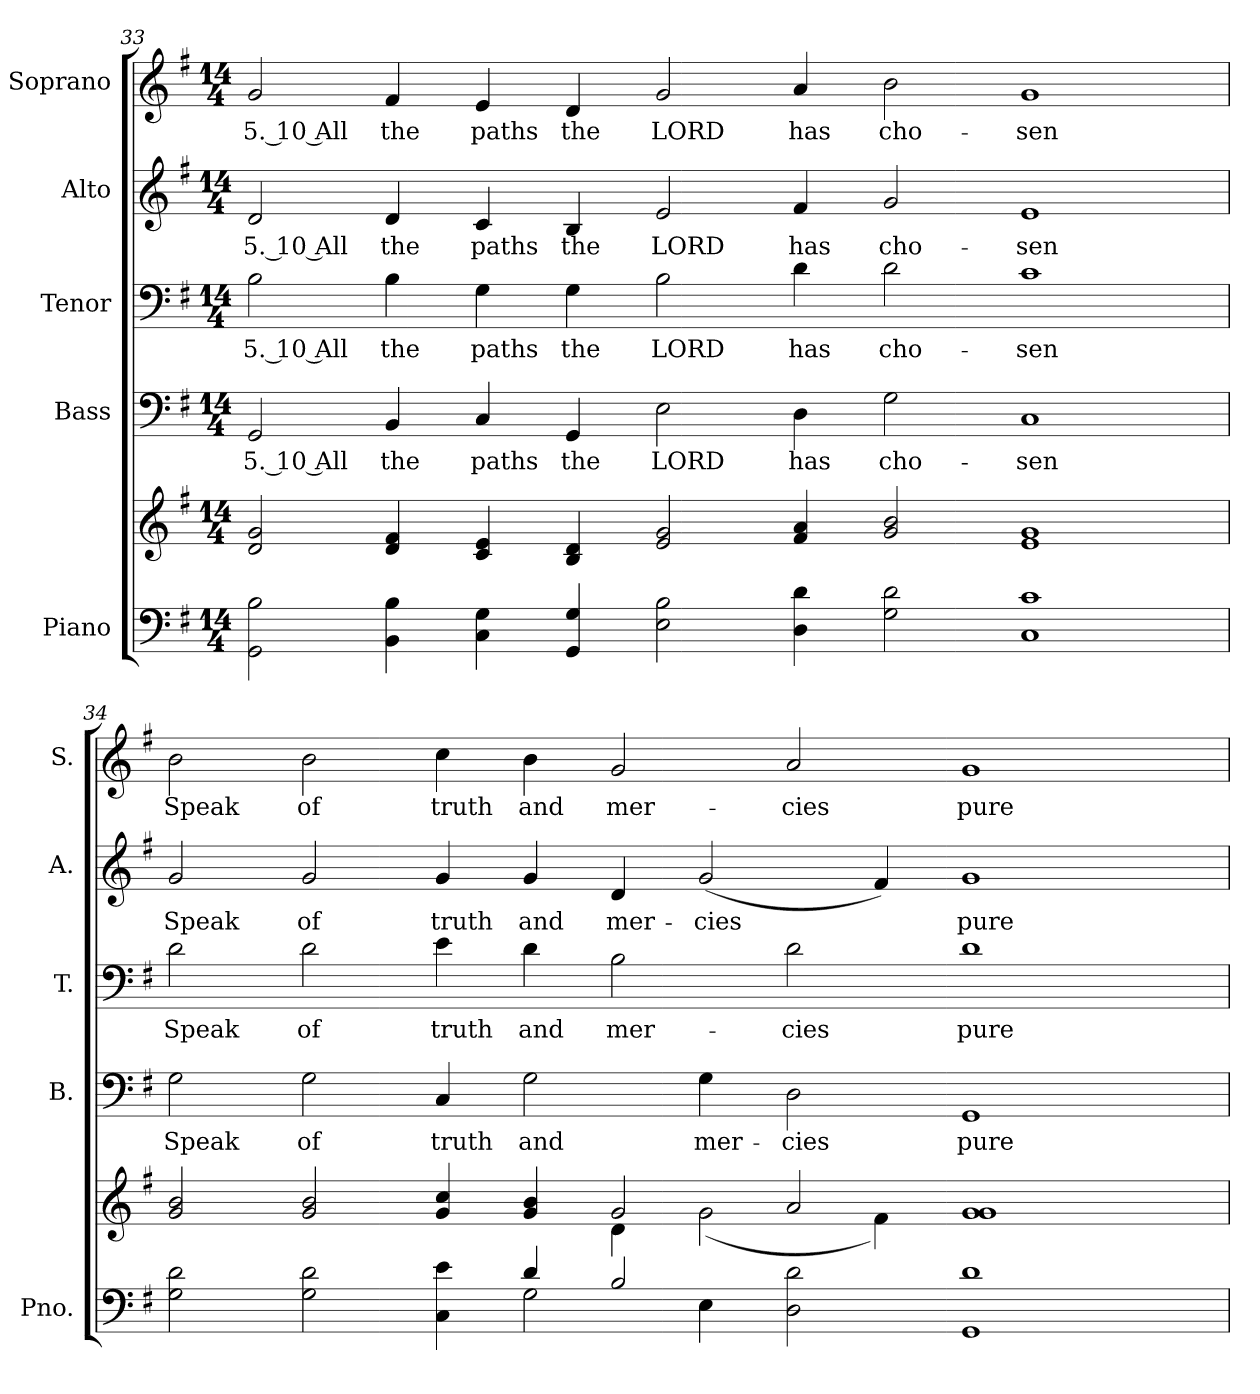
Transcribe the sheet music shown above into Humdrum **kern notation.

**kern	**kern	**kern	**text	**kern	**text	**kern	**text	**kern	**text
*part5	*part5	*part4	*part4	*part3	*part3	*part2	*part2	*part1	*part1
*staff6	*staff5	*staff4	*staff4	*staff3	*staff3	*staff2	*staff2	*staff1	*staff1
*I"Piano	*	*I"Bass	*	*I"Tenor	*	*I"Alto	*	*I"Soprano	*
*I'Pno.	*	*I'B.	*	*I'T.	*	*I'A.	*	*I'S.	*
!!LO:PB:g=z
*clefF4	*clefG2	*clefF4	*	*clefF4	*	*clefG2	*	*clefG2	*
*k[f#]	*k[f#]	*k[f#]	*	*k[f#]	*	*k[f#]	*	*k[f#]	*
*G:	*G:	*G:	*	*G:	*	*G:	*	*G:	*
*M14/4	*M14/4	*M14/4	*	*M14/4	*	*M14/4	*	*M14/4	*
=33	=33	=33	=33	=33	=33	=33	=33	=33	=33
!	!	!	!LO:LY:b:color=#000000	!	!	!	!	!	!
!	!	!	!	!	!LO:LY:b:color=#000000	!	!	!	!
!	!	!	!	!	!	!	!LO:LY:b:color=#000000	!	!
!	!	!	!	!	!	!	!	!	!LO:LY:b:color=#000000
2GGi\ 2Bi	2di/ 2gi	2GGi/	5. 10 All	2Bi\	5. 10 All	2di/	5. 10 All	2gi/	5. 10 All
!	!	!	!LO:LY:b:color=#000000	!	!	!	!	!	!
!	!	!	!	!	!LO:LY:b:color=#000000	!	!	!	!
!	!	!	!	!	!	!	!LO:LY:b:color=#000000	!	!
!	!	!	!	!	!	!	!	!	!LO:LY:b:color=#000000
4BBi\ 4Bi	4di/ 4f#i	4BBi/	the	4Bi\	the	4di/	the	4f#i/	the
!	!	!	!LO:LY:b:color=#000000	!	!	!	!	!	!
!	!	!	!	!	!LO:LY:b:color=#000000	!	!	!	!
!	!	!	!	!	!	!	!LO:LY:b:color=#000000	!	!
!	!	!	!	!	!	!	!	!	!LO:LY:b:color=#000000
4Ci\ 4Gi	4ci/ 4ei	4Ci/	paths	4Gi\	paths	4ci/	paths	4ei/	paths
!	!	!	!LO:LY:b:color=#000000	!	!	!	!	!	!
!	!	!	!	!	!LO:LY:b:color=#000000	!	!	!	!
!	!	!	!	!	!	!	!LO:LY:b:color=#000000	!	!
!	!	!	!	!	!	!	!	!	!LO:LY:b:color=#000000
4GGi/ 4Gi	4Bi/ 4di	4GGi/	the	4Gi\	the	4Bi/	the	4di/	the
!	!	!	!LO:LY:b:color=#000000	!	!	!	!	!	!
!	!	!	!	!	!LO:LY:b:color=#000000	!	!	!	!
!	!	!	!	!	!	!	!LO:LY:b:color=#000000	!	!
!	!	!	!	!	!	!	!	!	!LO:LY:b:color=#000000
2Ei\ 2Bi	2ei/ 2gi	2Ei\	LORD	2Bi\	LORD	2ei/	LORD	2gi/	LORD
!	!	!	!LO:LY:b:color=#000000	!	!	!	!	!	!
!	!	!	!	!	!LO:LY:b:color=#000000	!	!	!	!
!	!	!	!	!	!	!	!LO:LY:b:color=#000000	!	!
!	!	!	!	!	!	!	!	!	!LO:LY:b:color=#000000
4Di\ 4di	4f#i/ 4ai	4Di\	has	4di\	has	4f#i/	has	4ai/	has
!	!	!	!LO:LY:b:color=#000000	!	!	!	!	!	!
!	!	!	!	!	!LO:LY:b:color=#000000	!	!	!	!
!	!	!	!	!	!	!	!LO:LY:b:color=#000000	!	!
!	!	!	!	!	!	!	!	!	!LO:LY:b:color=#000000
2Gi\ 2di	2gi/ 2bi	2Gi\	cho-	2di\	cho-	2gi/	cho-	2bi\	cho-
!	!	!	!LO:LY:b:color=#000000	!	!	!	!	!	!
!	!	!	!	!	!LO:LY:b:color=#000000	!	!	!	!
!	!	!	!	!	!	!	!LO:LY:b:color=#000000	!	!
!	!	!	!	!	!	!	!	!	!LO:LY:b:color=#000000
1Ci 1ci	1ei 1gi	1Ci	-sen	1ci	-sen	1ei	-sen	1gi	-sen
=34	=34	=34	=34	=34	=34	=34	=34	=34	=34
*^	*^	*	*	*	*	*	*	*	*
!	!	!	!	!	!LO:LY:b:color=#000000	!	!	!	!	!	!
!	!	!	!	!	!	!	!LO:LY:b:color=#000000	!	!	!	!
!	!	!	!	!	!	!	!	!	!LO:LY:b:color=#000000	!	!
!	!	!	!	!	!	!	!	!	!	!	!LO:LY:b:color=#000000
2Gi\ 2di	1ryy	2gi/ 2bi	1ryy	2Gi\	Speak	2di\	Speak	2gi/	Speak	2bi\	Speak
!	!	!	!	!	!LO:LY:b:color=#000000	!	!	!	!	!	!
!	!	!	!	!	!	!	!LO:LY:b:color=#000000	!	!	!	!
!	!	!	!	!	!	!	!	!	!LO:LY:b:color=#000000	!	!
!	!	!	!	!	!	!	!	!	!	!	!LO:LY:b:color=#000000
2Gi\ 2di	.	2gi/ 2bi	.	2Gi\	of	2di\	of	2gi/	of	2bi\	of
!	!	!	!	!	!LO:LY:b:color=#000000	!	!	!	!	!	!
!	!	!	!	!	!	!	!LO:LY:b:color=#000000	!	!	!	!
!	!	!	!	!	!	!	!	!	!LO:LY:b:color=#000000	!	!
!	!	!	!	!	!	!	!	!	!	!	!LO:LY:b:color=#000000
4Ci\ 4ei	4ryy	4gi/ 4cci	2ryy	4Ci/	truth	4ei\	truth	4gi/	truth	4cci\	truth
!	!	!	!	!	!LO:LY:b:color=#000000	!	!	!	!	!	!
!	!	!	!	!	!	!	!LO:LY:b:color=#000000	!	!	!	!
!	!	!	!	!	!	!	!	!	!LO:LY:b:color=#000000	!	!
!	!	!	!	!	!	!	!	!	!	!	!LO:LY:b:color=#000000
4di/	2Gi\	4gi/ 4bi	.	2Gi\	and	4di\	and	4gi/	and	4bi\	and
!	!	!	!	!	!	!	!LO:LY:b:color=#000000	!	!	!	!
!	!	!	!	!	!	!	!	!	!LO:LY:b:color=#000000	!	!
!	!	!	!	!	!	!	!	!	!	!	!LO:LY:b:color=#000000
2Bi/	.	2gi/	4di\	.	.	2Bi\	mer-	4di/	mer-	2gi/	mer-
!	!	!	!	!	!LO:LY:b:color=#000000	!	!	!	!	!	!
!	!	!	!	!	!	!	!	!	!LO:LY:b:color=#000000	!	!
.	4Ei\	.	(2gi\	4Gi\	mer-	.	.	(2gi/	-cies	.	.
!	!	!	!	!	!LO:LY:b:color=#000000	!	!	!	!	!	!
!	!	!	!	!	!	!	!LO:LY:b:color=#000000	!	!	!	!
!	!	!	!	!	!	!	!	!	!	!	!LO:LY:b:color=#000000
2Di\ 2di	1ryy	2ai/	.	2Di\	-cies	2di\	-cies	.	.	2ai/	-cies
.	.	.	4f#i\)	.	.	.	.	4f#i/)	.	.	.
!	!	!	!	!	!LO:LY:b:color=#000000	!	!	!	!	!	!
!	!	!	!	!	!	!	!LO:LY:b:color=#000000	!	!	!	!
!	!	!	!	!	!	!	!	!	!LO:LY:b:color=#000000	!	!
!	!	!	!	!	!	!	!	!	!	!	!LO:LY:b:color=#000000
1GGi 1di	.	1gi 1gi	2ryy	1GGi	pure	1di	pure	1gi	pure	1gi	pure
.	2ryy	.	2ryy	.	.	.	.	.	.	.	.
*v	*v	*	*	*	*	*	*	*	*	*	*
*	*v	*v	*	*	*	*	*	*	*	*
=	=	=	=	=	=	=	=	=	=
*-	*-	*-	*-	*-	*-	*-	*-	*-	*-
